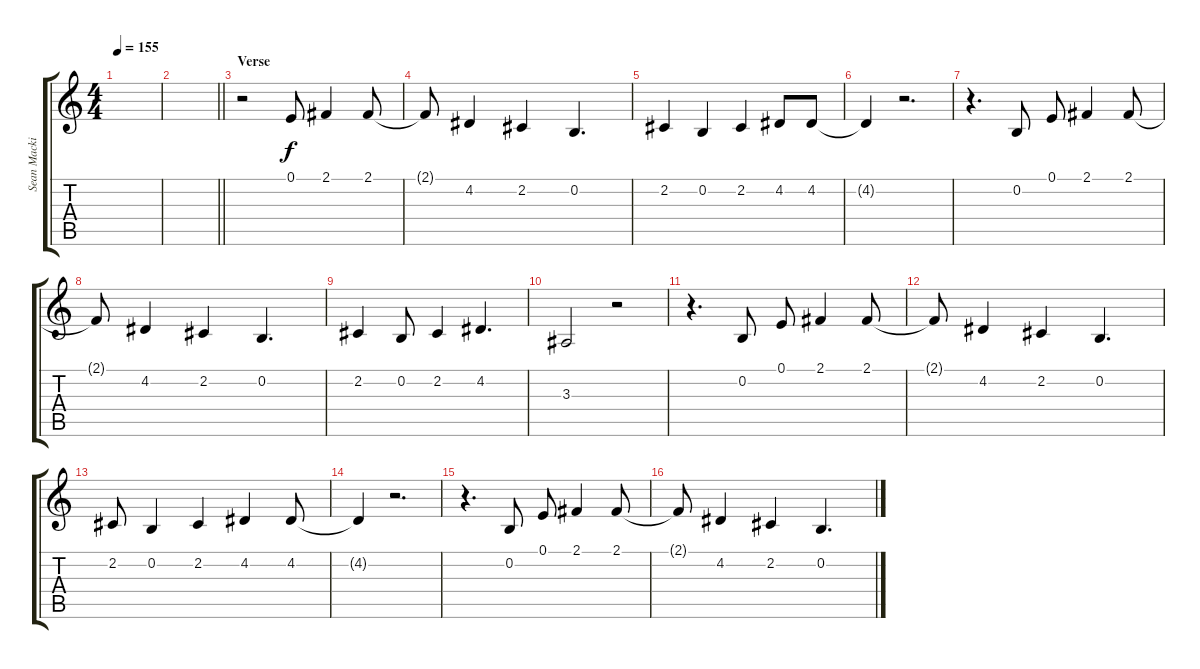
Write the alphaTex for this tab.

\track ("Sean Mackin - Vocals" "Sean Macki") {instrument sopranosax}
\staff {score tabs}
\tuning (E4 B3 G3 D3 A2 E2) {hide}
\ts (4 4)
\tempo 155
\clef g2
\ks c
|
\barLineRight lightlight
|
\section ("" "Verse")
r.2 0.1.8 2.1.4 2.1.8 |
2.1{t}.8 4.2.4 2.2.4 0.2.4{d} |
2.2.4 0.2.4 2.2.4 4.2.8 4.2.8 |
4.2{t}.4 r.2{d} |
r.4{d} 0.2.8 0.1.8 2.1.4 2.1.8 |
2.1{t}.8 4.2.4 2.2.4 0.2.4{d} |
2.2.4 0.2.8 2.2.4 4.2.4{d} |
3.3.2 r.2 |
r.4{d} 0.2.8 0.1.8 2.1.4 2.1.8 |
2.1{t}.8 4.2.4 2.2.4 0.2.4{d} |
2.2.8 0.2.4 2.2.4 4.2.4 4.2.8 |
4.2{t}.4 r.2{d} |
r.4{d} 0.2.8 0.1.8 2.1.4 2.1.8 |
2.1{t}.8 4.2.4 2.2.4 0.2.4{d}
